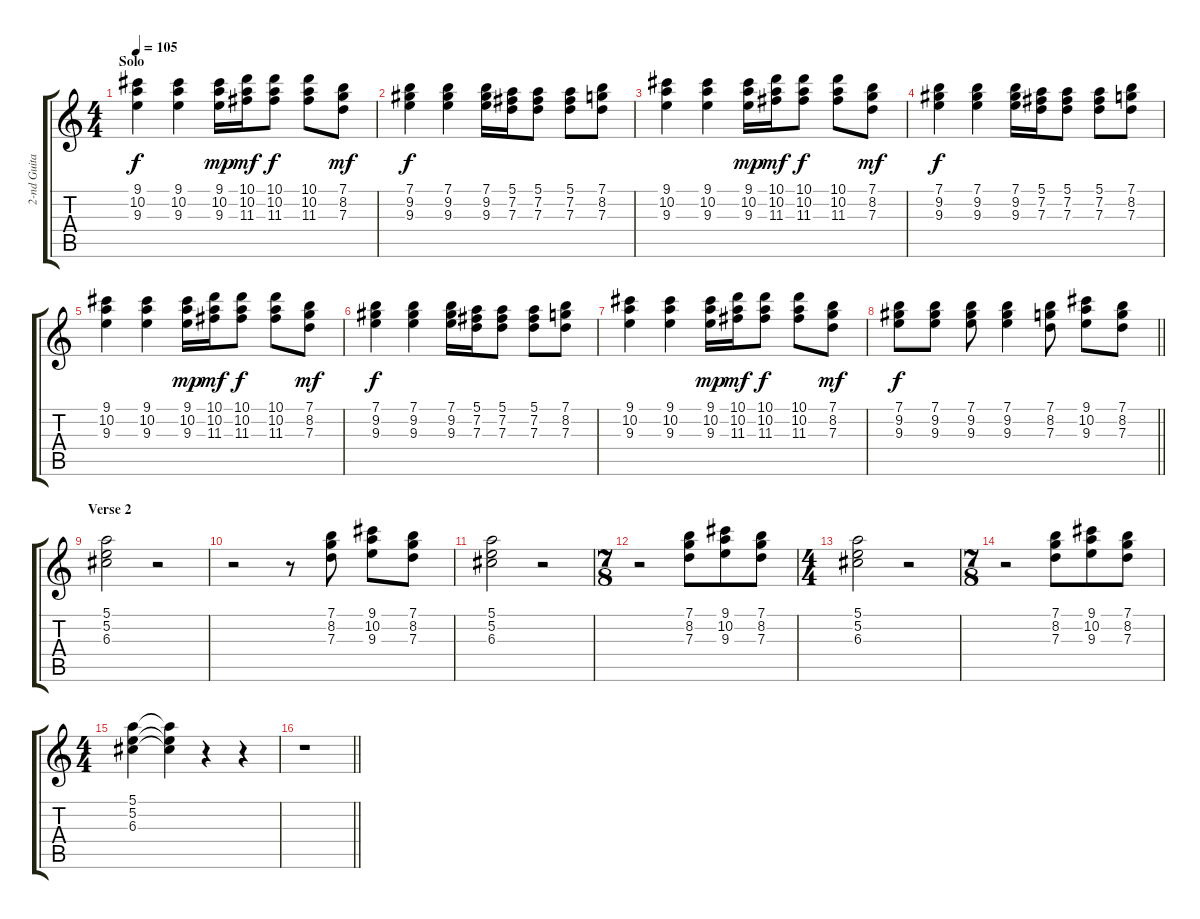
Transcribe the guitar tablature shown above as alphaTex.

\track ("2-nd Guitar" "2-nd Guita") {instrument distortionguitar}
\staff {score tabs}
\tuning (E4 B3 G3 D3 A2 E2) {hide}
\ts (4 4)
\section ("" "Solo")
\tempo 105
\clef g2
\ks c
(9.1 10.2 9.3).4{dy f volume 9} (9.1 10.2 9.3).4 (9.1 10.2 9.3).16{dy mp} (10.1 10.2 11.3).16{dy mf} (10.1 10.2 11.3).8{dy f} (10.1 10.2 11.3).8 (7.1 8.2 7.3).8{dy mf} |
(7.1 9.2 9.3).4{dy f} (7.1 9.2 9.3).4 (7.1 9.2 9.3).16 (5.1 7.2 7.3).16 (5.1 7.2 7.3).8 (5.1 7.2 7.3).8 (7.1 8.2 7.3).8 |
(9.1 10.2 9.3).4 (9.1 10.2 9.3).4 (9.1 10.2 9.3).16{dy mp} (10.1 10.2 11.3).16{dy mf} (10.1 10.2 11.3).8{dy f} (10.1 10.2 11.3).8 (7.1 8.2 7.3).8{dy mf} |
(7.1 9.2 9.3).4{dy f} (7.1 9.2 9.3).4 (7.1 9.2 9.3).16 (5.1 7.2 7.3).16 (5.1 7.2 7.3).8 (5.1 7.2 7.3).8 (7.1 8.2 7.3).8 |
(9.1 10.2 9.3).4 (9.1 10.2 9.3).4 (9.1 10.2 9.3).16{dy mp} (10.1 10.2 11.3).16{dy mf} (10.1 10.2 11.3).8{dy f} (10.1 10.2 11.3).8 (7.1 8.2 7.3).8{dy mf} |
(7.1 9.2 9.3).4{dy f} (7.1 9.2 9.3).4 (7.1 9.2 9.3).16 (5.1 7.2 7.3).16 (5.1 7.2 7.3).8 (5.1 7.2 7.3).8 (7.1 8.2 7.3).8 |
(9.1 10.2 9.3).4 (9.1 10.2 9.3).4 (9.1 10.2 9.3).16{dy mp} (10.1 10.2 11.3).16{dy mf} (10.1 10.2 11.3).8{dy f} (10.1 10.2 11.3).8 (7.1 8.2 7.3).8{dy mf} |
\barLineRight lightlight
(7.1 9.2 9.3).8{dy f} (7.1 9.2 9.3).8 (7.1 9.2 9.3).8 (7.1 9.2 9.3).4 (7.1 8.2 7.3).8{volume 12} (9.1 10.2 9.3).8 (7.1 8.2 7.3).8 |
\section ("" "Verse 2")
(5.1 5.2 6.3).2 r.2 |
r.2 r.8 (7.1 8.2 7.3).8 (9.1 10.2 9.3).8 (7.1 8.2 7.3).8 |
(5.1 5.2 6.3).2 r.2 |
\ts (7 8)
r.2 (7.1 8.2 7.3).8 (9.1 10.2 9.3).8 (7.1 8.2 7.3).8 |
\ts (4 4)
(5.1 5.2 6.3).2 r.2 |
\ts (7 8)
r.2 (7.1 8.2 7.3).8 (9.1 10.2 9.3).8 (7.1 8.2 7.3).8 |
\ts (4 4)
(5.1 5.2 6.3).4 (5.1{t} 5.2{t} 6.3{t}).4 r.4 r.4 |
\barLineRight lightlight
r.1
